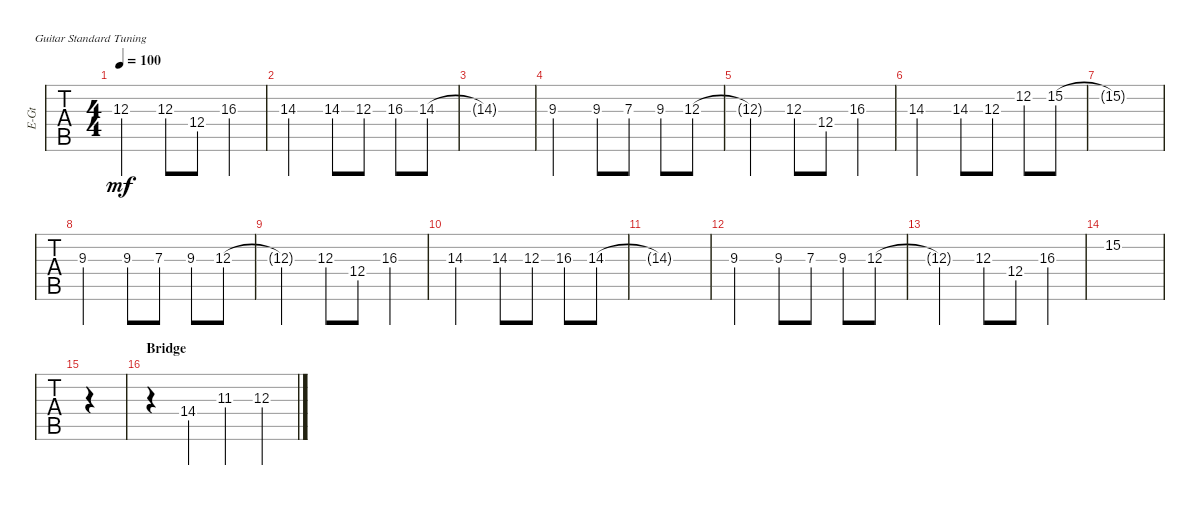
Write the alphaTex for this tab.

\defaultSystemsLayout 4
\bracketExtendMode groupsimilarinstruments
\otherSystemsTrackNameOrientation horizontal
\track ("Vocals" "E-Gt") {mute instrument electricguitarclean}
\staff {tabs}
\tuning (E4 B3 G3 D3 A2 E2)
\ts (4 4)
\tempo 100
\clef g2
\ks c
12.3{t}.2{dy mf} 12.3.8 12.4.8 16.3.4 |
14.3.2 14.3.8 12.3.8 16.3.8 14.3.8 |
14.3{t}.1 |
9.3.2 9.3.8 7.3.8 9.3.8 12.3.8 |
12.3{t}.2 12.3.8 12.4.8 16.3.4 |
14.3.2 14.3.8 12.3.8 12.2.8 15.2.8 |
15.2{t}.1 |
9.3.2 9.3.8 7.3.8 9.3.8 12.3.8 |
12.3{t}.2 12.3.8 12.4.8 16.3.4 |
14.3.2 14.3.8 12.3.8 16.3.8 14.3.8 |
14.3{t}.1 |
9.3.2 9.3.8 7.3.8 9.3.8 12.3.8 |
12.3{t}.2 12.3.8 12.4.8 16.3.4 |
15.2.1 |
|
\section ("" "Bridge")
r.4 14.4.4 11.3{acc #}.4 12.3.4
